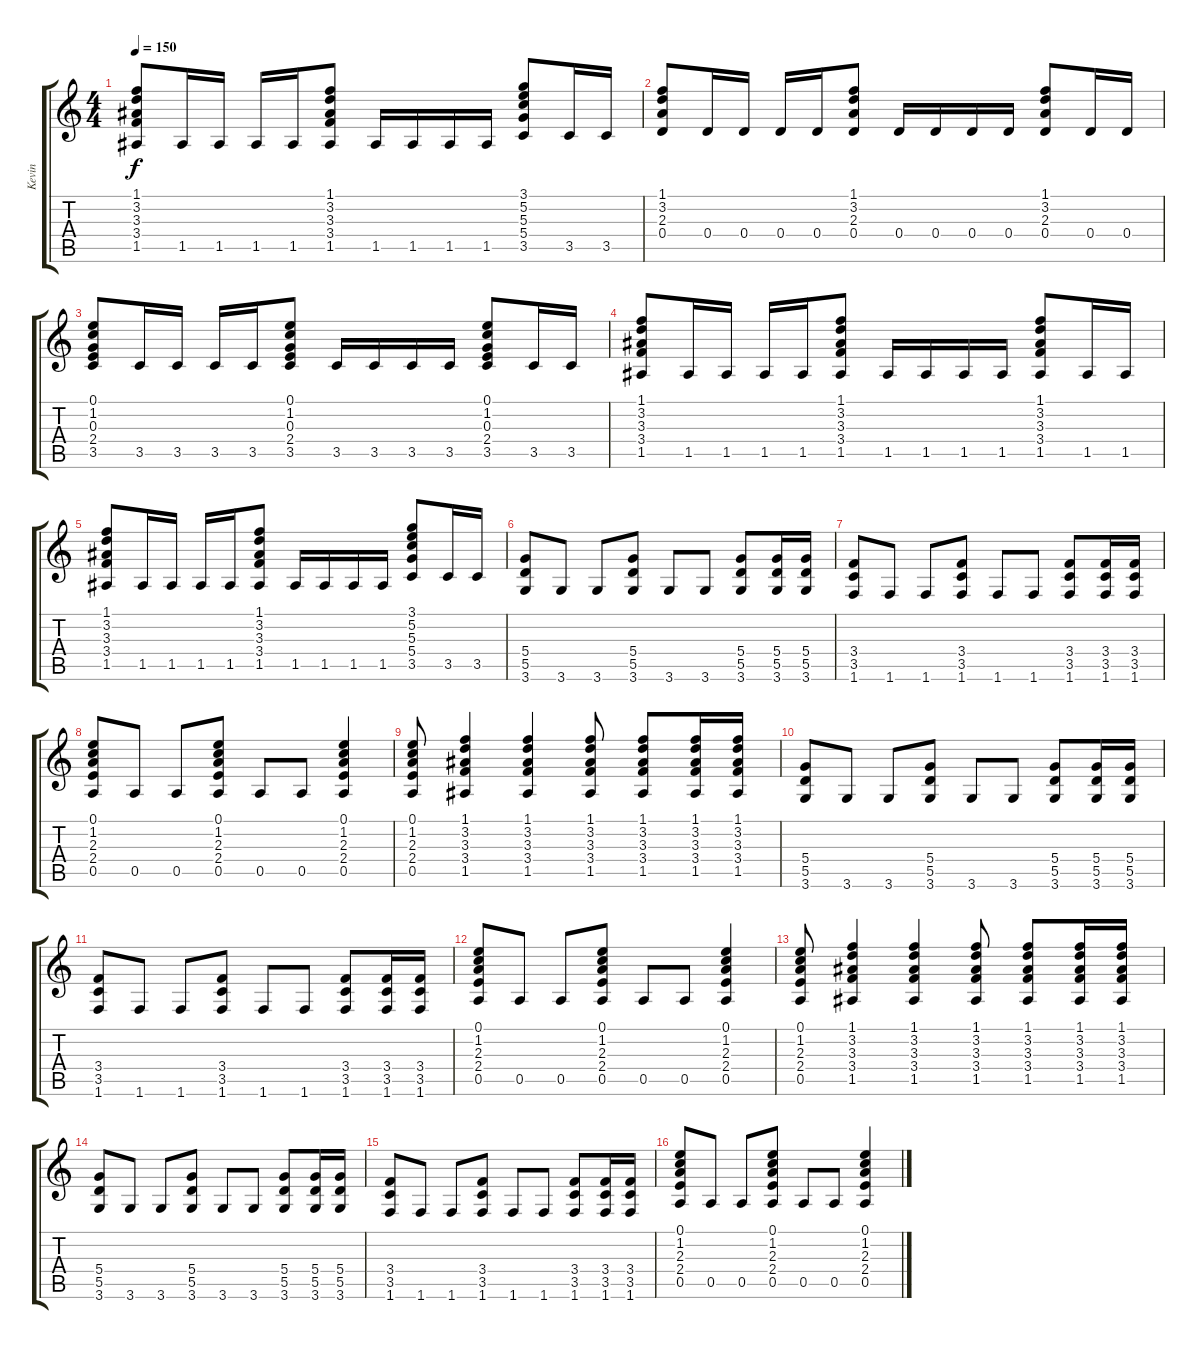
\track ("Kevin" "Kevin") {instrument acousticguitarnylon}
\staff {score tabs}
\tuning (E4 B3 G3 D3 A2 E2) {hide}
\ts (4 4)
\tempo 150
\clef g2
\ks c
(1.1 3.2 3.3 3.4 1.5).8{dy f} 1.5.16 1.5.16 1.5.16 1.5.16 (1.1 3.2 3.3 3.4 1.5).8 1.5.16 1.5.16 1.5.16 1.5.16 (3.1 5.2 5.3 5.4 3.5).8 3.5.16 3.5.16 |
(1.1 3.2 2.3 0.4).8 0.4.16 0.4.16 0.4.16 0.4.16 (1.1 3.2 2.3 0.4).8 0.4.16 0.4.16 0.4.16 0.4.16 (1.1 3.2 2.3 0.4).8 0.4.16 0.4.16 |
(0.1 1.2 0.3 2.4 3.5).8 3.5.16 3.5.16 3.5.16 3.5.16 (0.1 1.2 0.3 2.4 3.5).8 3.5.16 3.5.16 3.5.16 3.5.16 (0.1 1.2 0.3 2.4 3.5).8 3.5.16 3.5.16 |
(1.1 3.2 3.3 3.4 1.5).8 1.5.16 1.5.16 1.5.16 1.5.16 (1.1 3.2 3.3 3.4 1.5).8 1.5.16 1.5.16 1.5.16 1.5.16 (1.1 3.2 3.3 3.4 1.5).8 1.5.16 1.5.16 |
(1.1 3.2 3.3 3.4 1.5).8 1.5.16 1.5.16 1.5.16 1.5.16 (1.1 3.2 3.3 3.4 1.5).8 1.5.16 1.5.16 1.5.16 1.5.16 (3.1 5.2 5.3 5.4 3.5).8 3.5.16 3.5.16 |
(5.4 5.5 3.6).8 3.6.8 3.6.8 (5.4 5.5 3.6).8 3.6.8 3.6.8 (5.4 5.5 3.6).8 (5.4 5.5 3.6).16 (5.4 5.5 3.6).16 |
(3.4 3.5 1.6).8 1.6.8 1.6.8 (3.4 3.5 1.6).8 1.6.8 1.6.8 (3.4 3.5 1.6).8 (3.4 3.5 1.6).16 (3.4 3.5 1.6).16 |
(0.1 1.2 2.3 2.4 0.5).8 0.5.8 0.5.8 (0.1 1.2 2.3 2.4 0.5).8 0.5.8 0.5.8 (0.1 1.2 2.3 2.4 0.5).4 |
(0.1 1.2 2.3 2.4 0.5).8 (1.1 3.2 3.3 3.4 1.5).4 (1.1 3.2 3.3 3.4 1.5).4 (1.1 3.2 3.3 3.4 1.5).8 (1.1 3.2 3.3 3.4 1.5).8 (1.1 3.2 3.3 3.4 1.5).16 (1.1 3.2 3.3 3.4 1.5).16 |
(5.4 5.5 3.6).8 3.6.8 3.6.8 (5.4 5.5 3.6).8 3.6.8 3.6.8 (5.4 5.5 3.6).8 (5.4 5.5 3.6).16 (5.4 5.5 3.6).16 |
(3.4 3.5 1.6).8 1.6.8 1.6.8 (3.4 3.5 1.6).8 1.6.8 1.6.8 (3.4 3.5 1.6).8 (3.4 3.5 1.6).16 (3.4 3.5 1.6).16 |
(0.1 1.2 2.3 2.4 0.5).8 0.5.8 0.5.8 (0.1 1.2 2.3 2.4 0.5).8 0.5.8 0.5.8 (0.1 1.2 2.3 2.4 0.5).4 |
(0.1 1.2 2.3 2.4 0.5).8 (1.1 3.2 3.3 3.4 1.5).4 (1.1 3.2 3.3 3.4 1.5).4 (1.1 3.2 3.3 3.4 1.5).8 (1.1 3.2 3.3 3.4 1.5).8 (1.1 3.2 3.3 3.4 1.5).16 (1.1 3.2 3.3 3.4 1.5).16 |
(5.4 5.5 3.6).8 3.6.8 3.6.8 (5.4 5.5 3.6).8 3.6.8 3.6.8 (5.4 5.5 3.6).8 (5.4 5.5 3.6).16 (5.4 5.5 3.6).16 |
(3.4 3.5 1.6).8 1.6.8 1.6.8 (3.4 3.5 1.6).8 1.6.8 1.6.8 (3.4 3.5 1.6).8 (3.4 3.5 1.6).16 (3.4 3.5 1.6).16 |
(0.1 1.2 2.3 2.4 0.5).8 0.5.8 0.5.8 (0.1 1.2 2.3 2.4 0.5).8 0.5.8 0.5.8 (0.1 1.2 2.3 2.4 0.5).4
